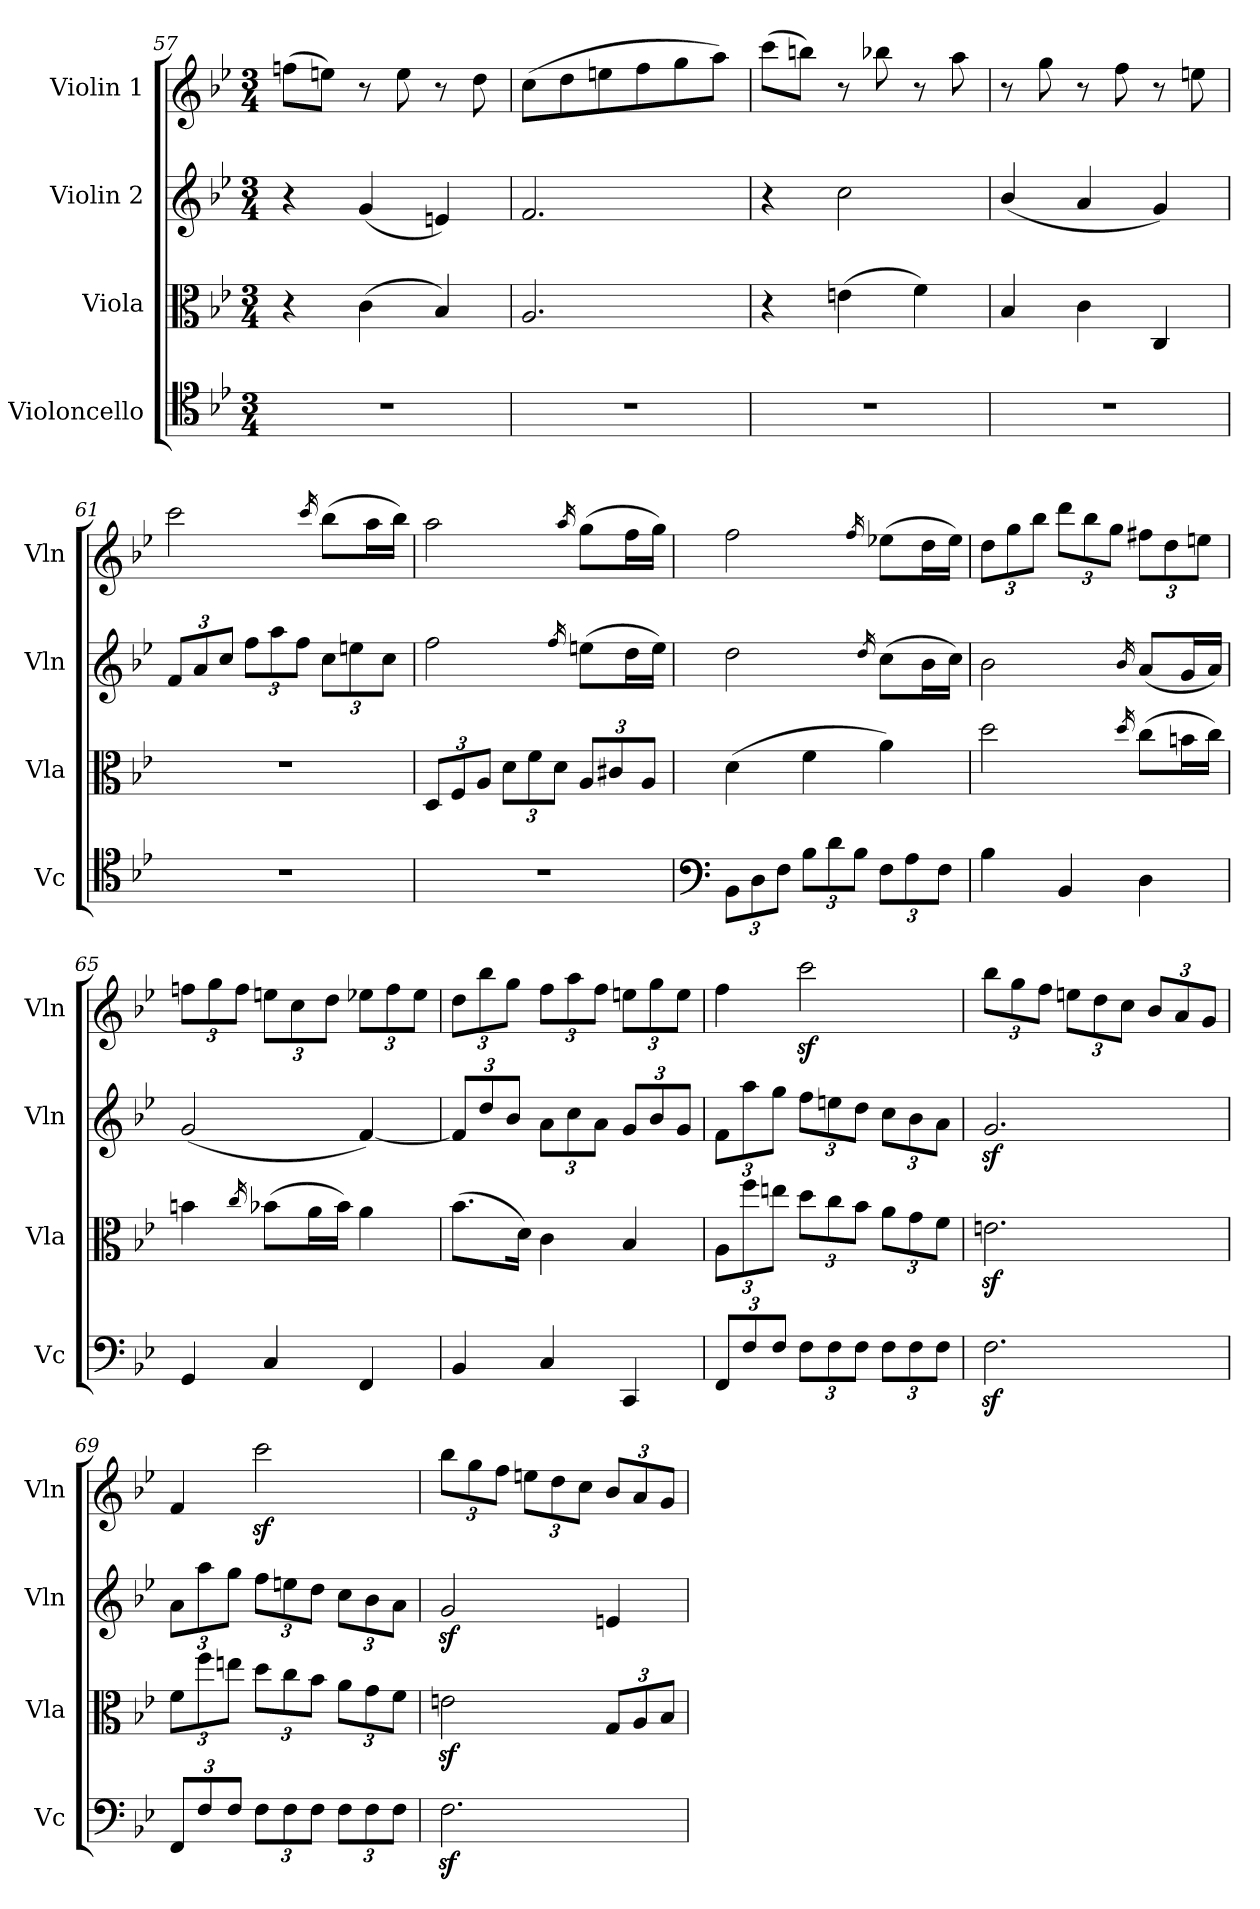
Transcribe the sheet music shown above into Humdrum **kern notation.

**kern	**dynam	**kern	**dynam	**kern	**dynam	**kern	**dynam
*part4	*part4	*part3	*part3	*part2	*part2	*part1	*part1
*staff4	*staff4	*staff3	*staff3	*staff2	*staff2	*staff1	*staff1
*I"Violoncello	*	*I"Viola	*	*I"Violin 2	*	*I"Violin 1	*
*I'Vc	*	*I'Vla	*	*I'Vln	*	*I'Vln	*
*clefC4	*	*clefC3	*	*clefG2	*	*clefG2	*
*k[b-e-]	*	*k[b-e-]	*	*k[b-e-]	*	*k[b-e-]	*
*M3/4	*	*M3/4	*	*M3/4	*	*M3/4	*
=57	=57	=57	=57	=57	=57	=57	=57
2.r	.	4r	.	4r	.	(>8ffn\L	.
.	.	.	.	.	.	8een\J)	.
.	.	(>4c\	.	(<4g/	.	8r	.
.	.	.	.	.	.	8ee\	.
.	.	4B-/)	.	4en/)	.	8r	.
.	.	.	.	.	.	8dd\	.
=58	=58	=58	=58	=58	=58	=58	=58
2.r	.	2.A/	.	2.f/	.	(>8cc\L	.
.	.	.	.	.	.	8dd\	.
.	.	.	.	.	.	8een\	.
.	.	.	.	.	.	8ff\	.
.	.	.	.	.	.	8gg\	.
.	.	.	.	.	.	8aa\J)	.
=59	=59	=59	=59	=59	=59	=59	=59
2.r	.	4r	.	4r	.	(>8ccc\L	.
.	.	.	.	.	.	8bbn\J)	.
.	.	(>4en\	.	2cc\	.	8r	.
.	.	.	.	.	.	8bb-X\	.
.	.	4f\)	.	.	.	8r	.
.	.	.	.	.	.	8aa\	.
=60	=60	=60	=60	=60	=60	=60	=60
2.r	.	4B-/	.	(<4b-/	.	8r	.
.	.	.	.	.	.	8gg\	.
.	.	4c\	.	4a/	.	8r	.
.	.	.	.	.	.	8ff\	.
.	.	4C/	.	4g/)	.	8r	.
.	.	.	.	.	.	8een\	.
=61	=61	=61	=61	=61	=61	=61	=61
*	*	*	*	*Xbrackettup	*	*	*
!	!	!	!	!	!LO:DY:b	!	!LO:DY:b
2.r	.	2.r	.	12f/L	other-dynamics	2ccc\	other-dynamics
.	.	.	.	12a/	.	.	.
.	.	.	.	12cc/J	.	.	.
.	.	.	.	12ff\L	.	.	.
.	.	.	.	12aa\	.	.	.
.	.	.	.	12ff\J	.	.	.
.	.	.	.	.	.	16qccc/	.
.	.	.	.	12cc\L	.	(>8bb-\L	.
.	.	.	.	12een\	.	.	.
.	.	.	.	.	.	16aa\L	.
.	.	.	.	12cc\J	.	.	.
.	.	.	.	.	.	16bb-\JJ)	.
=62	=62	=62	=62	=62	=62	=62	=62
*	*	*Xbrackettup	*	*	*	*	*
!	!	!	!LO:DY:b	!	!	!	!
2.r	.	12D/L	other-dynamics	2ff\	.	2aa\	.
.	.	12F/	.	.	.	.	.
.	.	12A/J	.	.	.	.	.
.	.	12d\L	.	.	.	.	.
.	.	12f\	.	.	.	.	.
.	.	12d\J	.	.	.	.	.
.	.	.	.	16qff/	.	16qaa/	.
.	.	12A/L	.	(>8een\L	.	(>8gg\L	.
.	.	12c#X/	.	.	.	.	.
.	.	.	.	16dd\L	.	16ff\L	.
.	.	12A/J	.	.	.	.	.
.	.	.	.	16ee\JJ)	.	16gg\JJ)	.
=63	=63	=63	=63	=63	=63	=63	=63
*clefF4	*	*	*	*	*	*	*
*Xbrackettup	*	*	*	*	*	*	*
!	!LO:DY:b	!	!	!	!	!	!
12BB-\L	other-dynamics	(>4d\	.	2dd\	.	2ff\	.
12D\	.	.	.	.	.	.	.
12F\J	.	.	.	.	.	.	.
12B-\L	.	4f\	.	.	.	.	.
12d\	.	.	.	.	.	.	.
12B-\J	.	.	.	.	.	.	.
.	.	.	.	16qdd/	.	16qff/	.
12F\L	.	4a\)	.	(>8cc\L	.	(>8ee-X\L	.
12A\	.	.	.	.	.	.	.
.	.	.	.	16b-\L	.	16dd\L	.
12F\J	.	.	.	.	.	.	.
.	.	.	.	16cc\JJ)	.	16ee-\JJ)	.
!!LO:LB:g=z
=64	=64	=64	=64	=64	=64	=64	=64
*	*	*	*	*	*	*Xbrackettup	*
4B-\	.	2dd\	.	2b-\	.	12dd\L	.
.	.	.	.	.	.	12gg\	.
.	.	.	.	.	.	12bb-\J	.
4BB-/	.	.	.	.	.	12ddd\L	.
.	.	.	.	.	.	12bb-\	.
.	.	.	.	.	.	12gg\J	.
.	.	16qdd/	.	16qb-/	.	.	.
4D\	.	(>8cc\L	.	(<8a/L	.	12ff#X\L	.
.	.	.	.	.	.	12dd\	.
.	.	16bn\L	.	16g/L	.	.	.
.	.	.	.	.	.	12een\J	.
.	.	16cc\JJ)	.	16a/JJ)	.	.	.
=65	=65	=65	=65	=65	=65	=65	=65
4GG/	.	4bn\	.	(<2g/	.	12ffn\L	.
.	.	.	.	.	.	12gg\	.
.	.	.	.	.	.	12ff\J	.
.	.	16qcc/	.	.	.	.	.
4C/	.	(>8b-X\L	.	.	.	12een\L	.
.	.	.	.	.	.	12cc\	.
.	.	16a\L	.	.	.	.	.
.	.	.	.	.	.	12dd\J	.
.	.	16b-\JJ)	.	.	.	.	.
4FF/	.	4a\	.	[4f/)	.	12ee-X\L	.
.	.	.	.	.	.	12ff\	.
.	.	.	.	.	.	12ee-\J	.
=66	=66	=66	=66	=66	=66	=66	=66
4BB-/	.	(>8.b-\L	.	12f/L]	.	12dd\L	.
.	.	.	.	12dd/	.	12bb-\	.
.	.	.	.	12b-/J	.	12gg\J	.
.	.	16d\Jk)	.	.	.	.	.
4C/	.	4c\	.	12a\L	.	12ff\L	.
.	.	.	.	12cc\	.	12aa\	.
.	.	.	.	12a\J	.	12ff\J	.
4CC/	.	4B-/	.	12g/L	.	12een\L	.
.	.	.	.	12b-/	.	12gg\	.
.	.	.	.	12g/J	.	12ee\J	.
=67	=67	=67	=67	=67	=67	=67	=67
12FF/L	.	12A\L	.	12f\L	.	4ff\	.
12F/	.	12ff\	.	12aa\	.	.	.
12F/J	.	12een\J	.	12gg\J	.	.	.
12F\L	.	12dd\L	.	12ff\L	.	2cccz<\	.
12F\	.	12cc\	.	12een\	.	.	.
12F\J	.	12b-\J	.	12dd\J	.	.	.
12F\L	.	12a\L	.	12cc\L	.	.	.
12F\	.	12g\	.	12b-\	.	.	.
12F\J	.	12f\J	.	12a\J	.	.	.
=68	=68	=68	=68	=68	=68	=68	=68
2.Fz<\	.	2.enz<\	.	2.gz</	.	12bb-\L	.
.	.	.	.	.	.	12gg\	.
.	.	.	.	.	.	12ff\J	.
.	.	.	.	.	.	12een\L	.
.	.	.	.	.	.	12dd\	.
.	.	.	.	.	.	12cc\J	.
.	.	.	.	.	.	12b-/L	.
.	.	.	.	.	.	12a/	.
.	.	.	.	.	.	12g/J	.
=69	=69	=69	=69	=69	=69	=69	=69
12FF/L	.	12f\L	.	12a\L	.	4f/	.
12F/	.	12ff\	.	12aa\	.	.	.
12F/J	.	12een\J	.	12gg\J	.	.	.
12F\L	.	12dd\L	.	12ff\L	.	2cccz<\	.
12F\	.	12cc\	.	12een\	.	.	.
12F\J	.	12b-\J	.	12dd\J	.	.	.
12F\L	.	12a\L	.	12cc\L	.	.	.
12F\	.	12g\	.	12b-\	.	.	.
12F\J	.	12f\J	.	12a\J	.	.	.
!!LO:LB:g=z
=70	=70	=70	=70	=70	=70	=70	=70
2.Fz<\	.	2enz<\	.	2gz</	.	12bb-\L	.
.	.	.	.	.	.	12gg\	.
.	.	.	.	.	.	12ff\J	.
.	.	.	.	.	.	12een\L	.
.	.	.	.	.	.	12dd\	.
.	.	.	.	.	.	12cc\J	.
.	.	12G/L	.	4en/	.	12b-/L	.
.	.	12A/	.	.	.	12a/	.
.	.	12B-/J	.	.	.	12g/J	.
=	=	=	=	=	=	=	=
*-	*-	*-	*-	*-	*-	*-	*-
